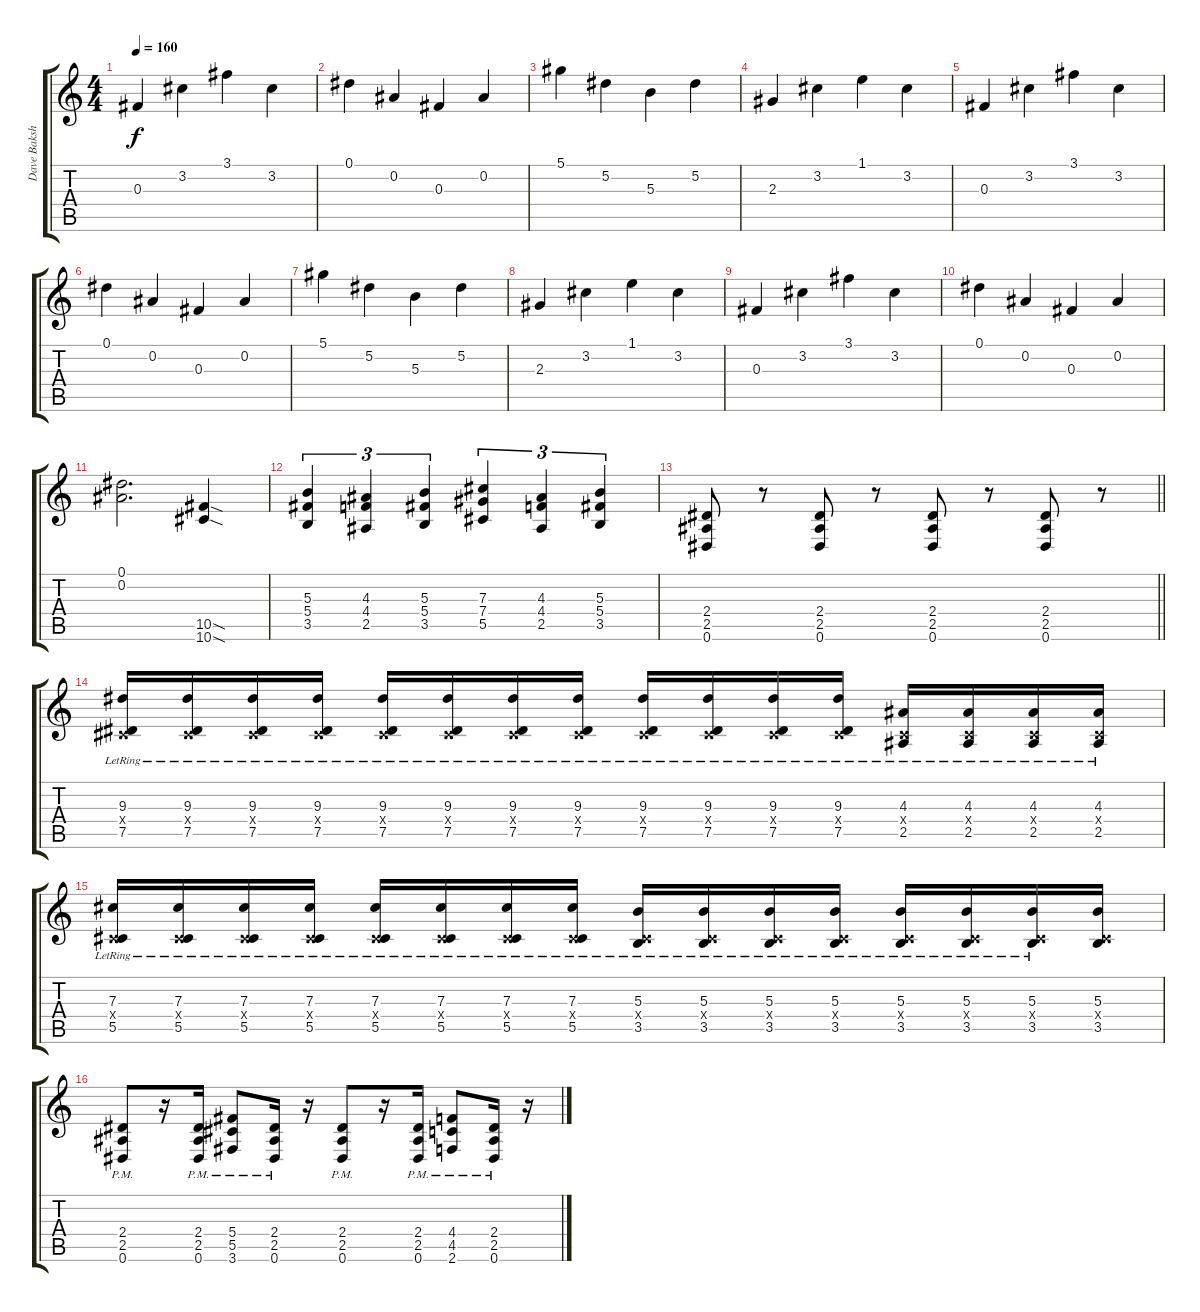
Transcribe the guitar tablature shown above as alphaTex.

\track ("Dave Baksh" "Dave Baksh") {instrument distortionguitar}
\staff {score tabs}
\tuning (Eb4 Bb3 Gb3 Db3 Ab2 Eb2) {hide}
\ts (4 4)
\tempo 160
\clef g2
\ks c
0.3.4{dy f} 3.2.4 3.1.4 3.2.4 |
0.1.4 0.2.4 0.3.4 0.2.4 |
5.1.4 5.2.4 5.3.4 5.2.4 |
2.3.4 3.2.4 1.1.4 3.2.4 |
0.3.4 3.2.4 3.1.4 3.2.4 |
0.1.4 0.2.4 0.3.4 0.2.4 |
5.1.4 5.2.4 5.3.4 5.2.4 |
2.3.4 3.2.4 1.1.4 3.2.4 |
0.3.4 3.2.4 3.1.4 3.2.4 |
0.1.4 0.2.4 0.3.4 0.2.4 |
(0.1 0.2).2{d instrument distortionguitar} (10.5{sod} 10.6{sod}).4 |
(5.3 5.4 3.5).4{tu (3 2)} (4.3 4.4 2.5).4{tu (3 2)} (5.3 5.4 3.5).4{tu (3 2)} (7.3 7.4 5.5).4{tu (3 2)} (4.3 4.4 2.5).4{tu (3 2)} (5.3 5.4 3.5).4{tu (3 2)} |
\barLineRight lightlight
(2.4 2.5 0.6).8 r.8 (2.4 2.5 0.6).8 r.8 (2.4 2.5 0.6).8 r.8 (2.4 2.5 0.6).8 r.8 |
(9.3{lr} 0.4{x} 7.5{lr}).16 (9.3{lr} 0.4{x} 7.5{lr}).16 (9.3{lr} 0.4{x} 7.5{lr}).16 (9.3{lr} 0.4{x} 7.5{lr}).16 (9.3{lr} 0.4{x} 7.5{lr}).16 (9.3{lr} 0.4{x} 7.5{lr}).16 (9.3{lr} 0.4{x} 7.5{lr}).16 (9.3{lr} 0.4{x} 7.5{lr}).16 (9.3{lr} 0.4{x} 7.5{lr}).16 (9.3{lr} 0.4{x} 7.5{lr}).16 (9.3{lr} 0.4{x} 7.5{lr}).16 (9.3{lr} 0.4{x} 7.5{lr}).16 (4.3{lr} 0.4{x} 2.5{lr}).16 (4.3{lr} 0.4{x} 2.5{lr}).16 (4.3{lr} 0.4{x} 2.5{lr}).16 (4.3{lr} 0.4{x} 2.5{lr}).16 |
(7.3{lr} 0.4{x} 5.5{lr}).16 (7.3{lr} 0.4{x} 5.5{lr}).16 (7.3{lr} 0.4{x} 5.5).16 (7.3 0.4{x} 5.5{lr}).16 (7.3{lr} 0.4{x} 5.5{lr}).16 (7.3{lr} 0.4{x} 5.5{lr}).16 (7.3{lr} 0.4{x} 5.5{lr}).16 (7.3{lr} 0.4{x} 5.5{lr}).16 (5.3{lr} 0.4{x} 3.5{lr}).16 (5.3{lr} 0.4{x} 3.5{lr}).16 (5.3{lr} 0.4{x} 3.5{lr}).16 (5.3{lr} 0.4{x} 3.5{lr}).16 (5.3{lr} 0.4{x} 3.5{lr}).16 (5.3{lr} 0.4{x} 3.5).16 (5.3{lr} 0.4{x} 3.5{lr}).16 (5.3 0.4{x} 3.5).16 |
(2.4{pm} 2.5 0.6).8 r.16 (2.4{pm} 2.5 0.6).16 (5.4{pm} 5.5 3.6).8 (2.4{pm} 2.5 0.6).16 r.16 (2.4{pm} 2.5 0.6).8 r.16 (2.4{pm} 2.5 0.6).16 (4.4{pm} 4.5 2.6).8 (2.4{pm} 2.5 0.6).16 r.16
